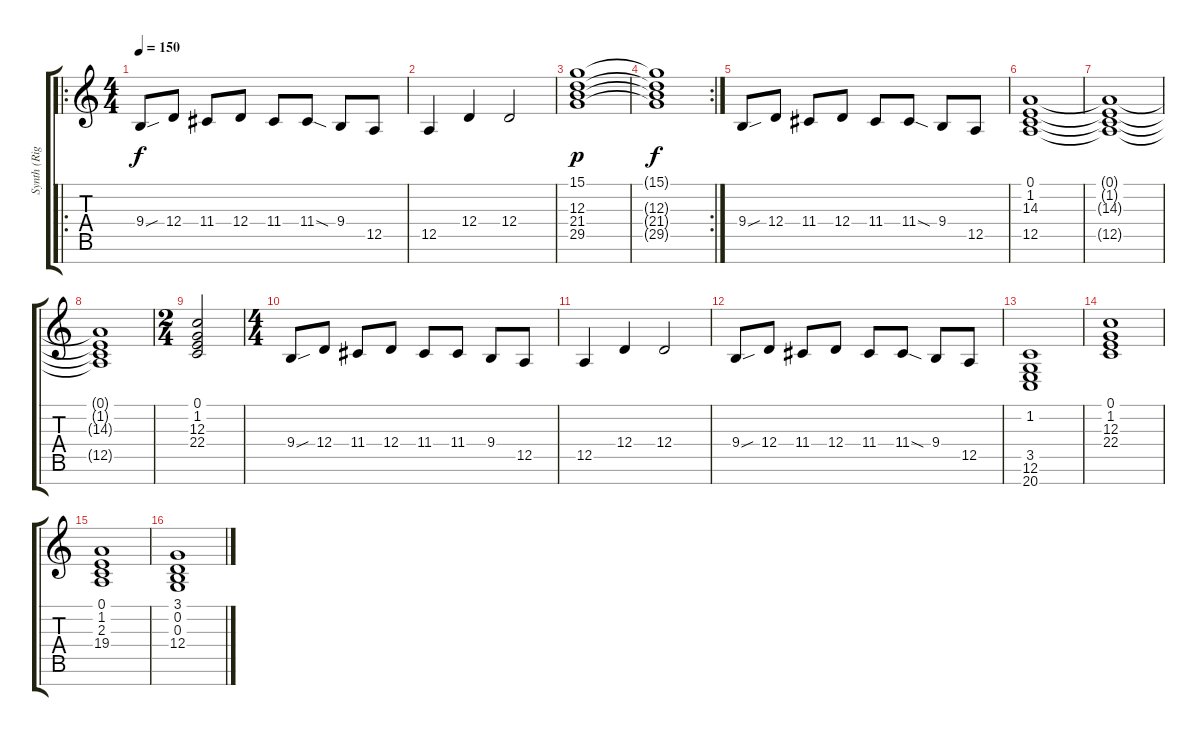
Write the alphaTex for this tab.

\track ("Synth (Right hand)" "Synth (Rig") {instrument stringensemble1}
\staff {score tabs}
\tuning (E4 B3 G3 D3 A2 E2 B1) {hide}
\ro
\ts (4 4)
\tempo 150
\clef g2
\ks c
9.4{sou}.8{dy f} 12.4.8 11.4.8 12.4.8 11.4.8 11.4{sod}.8 9.4.8 12.5.8 |
12.5.4 12.4.4 12.4.2 |
(15.1 12.3 21.4 29.5).1{dy p} |
\rc 2
(15.1{t} 12.3{t} 21.4{t} 29.5{t}).1{dy f} |
9.4{sou}.8 12.4.8 11.4.8 12.4.8 11.4.8 11.4{sod}.8 9.4.8 12.5.8 |
(0.1 1.2 14.3 12.5).1 |
(0.1{t} 1.2{t} 14.3{t} 12.5{t}).1 |
(0.1{t} 1.2{t} 14.3{t} 12.5{t}).1 |
\ts (2 4)
(0.1 1.2 12.3 22.4).2 |
\ts (4 4)
9.4{sou}.8 12.4.8 11.4.8 12.4.8 11.4.8 11.4.8 9.4.8 12.5.8 |
12.5.4 12.4.4 12.4.2 |
9.4{sou}.8 12.4.8 11.4.8 12.4.8 11.4.8 11.4{sod}.8 9.4.8 12.5.8 |
(1.2 3.5 12.6 20.7).1 |
(0.1 1.2 12.3 22.4).1 |
(0.1 1.2 2.3 19.4).1 |
(3.1 0.2 0.3 12.4).1
